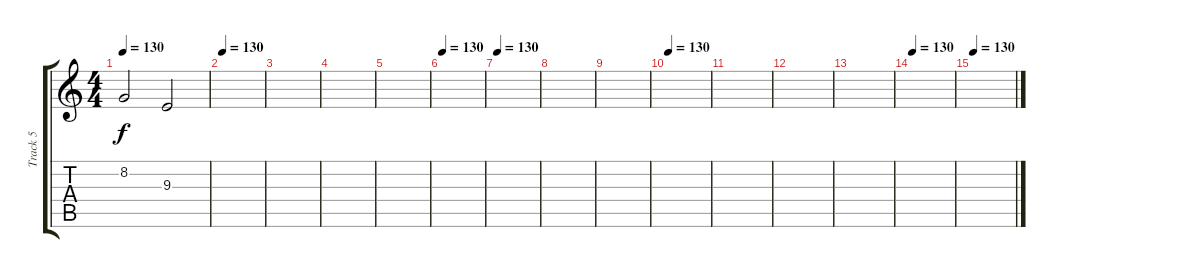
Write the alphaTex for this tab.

\track ("Track 5" "Track 5") {instrument violin}
\staff {score tabs}
\tuning (E4 B3 G3 D3 A2 E2) {hide}
\ts (4 4)
\tempo 130
\clef g2
\ks c
8.2.2{dy f} 9.3.2 |
\tempo 130
|
|
|
|
\tempo 130
|
\tempo 130
|
|
|
\tempo 130
|
|
|
|
\tempo 130
|
\tempo 130
